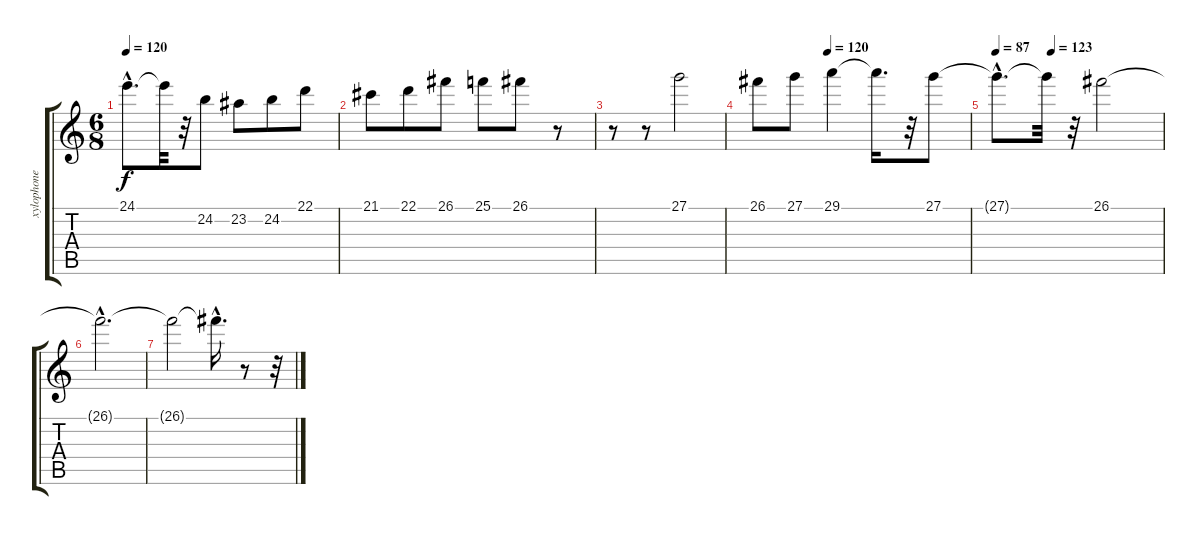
\track ("xylophone" "xylophone") {instrument xylophone}
\staff {score tabs}
\tuning (E4 B3 G3 D3 A2 E2) {hide}
\ts (6 8)
\tempo 120
\clef g2
\ks c
24.1{hac t}.8{d dy f} 24.1{t}.32 r.32 24.2.8 23.2.8 24.2.8 22.1.8 |
21.1.8 22.1.8 26.1.8 25.1.8 26.1.8 r.8 |
r.8 r.8 27.1.2 |
\tempo (120 0.3333333333333333)
26.1.8 27.1.8 29.1.4 29.1{t}.16{d} r.32 27.1.8 |
\tempo 87
\tempo (123 0.3333333333333333)
27.1{hac t}.8{d} 27.1{t}.32 r.32 26.1.2 |
26.1{hac t}.2{d} |
26.1{t}.2 26.1{hac t}.16{d} r.8 r.32
